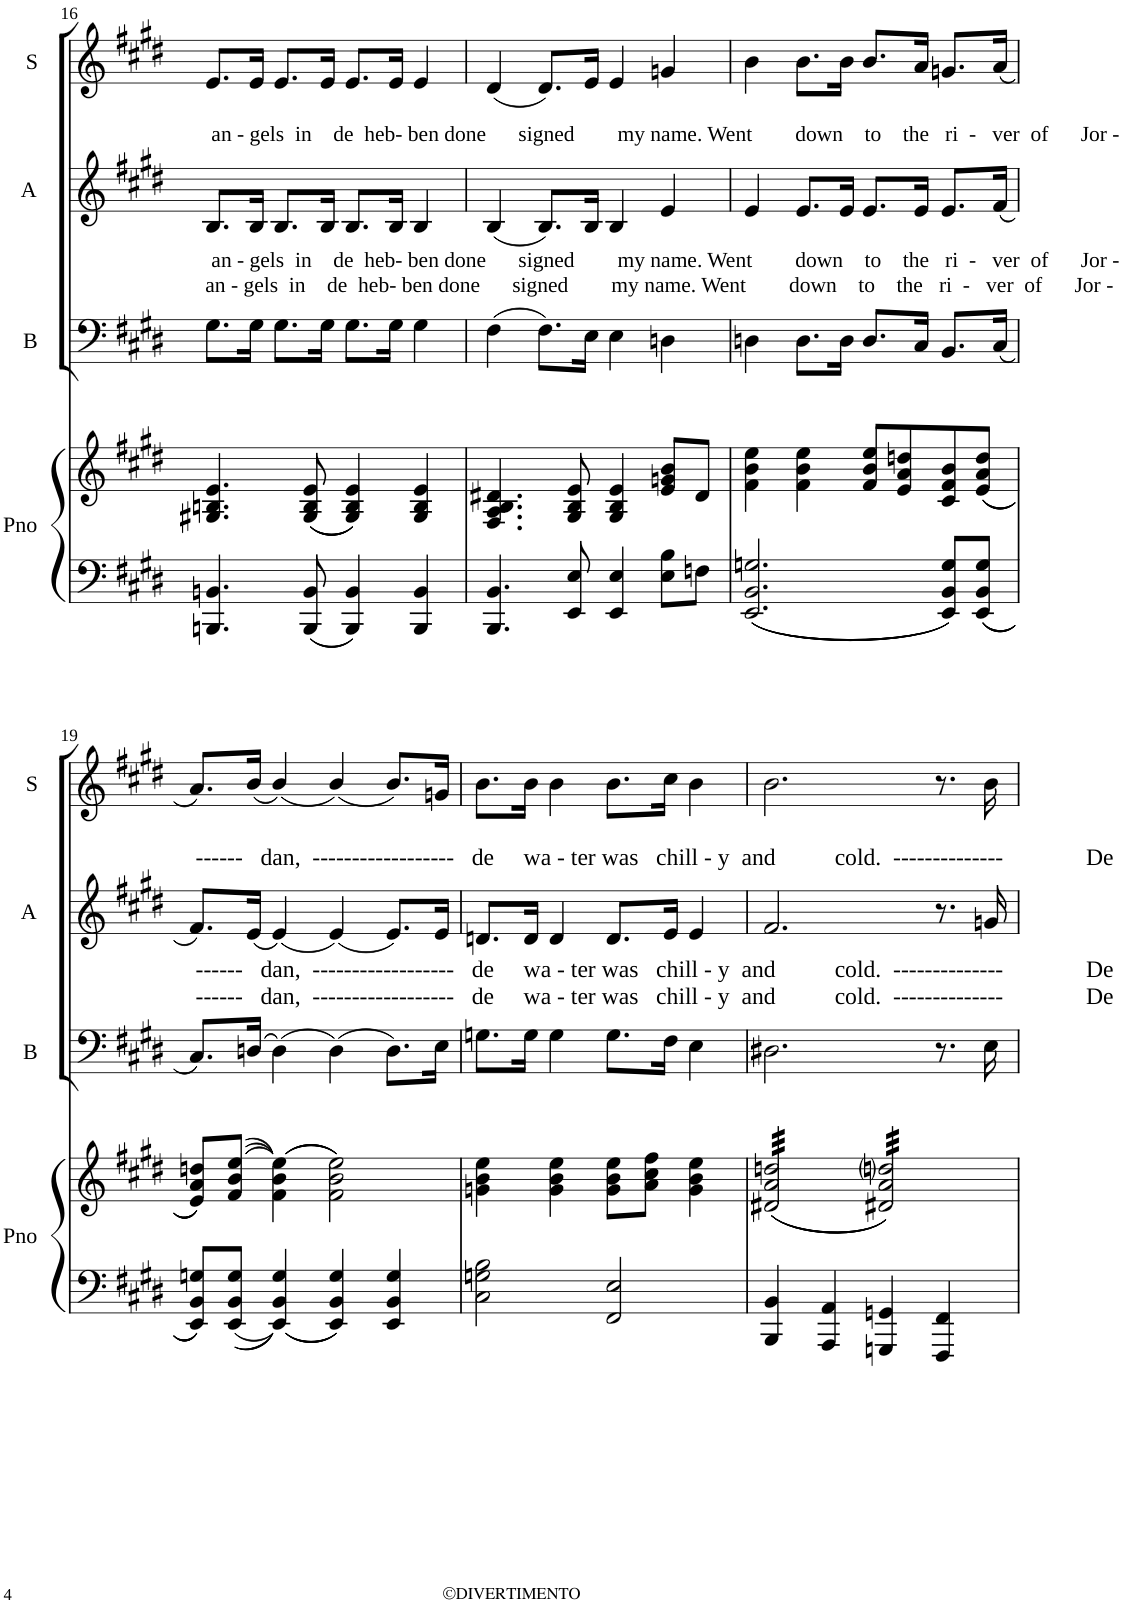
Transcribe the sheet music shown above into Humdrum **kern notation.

**kern	**kern	**kern	**kern	**kern
*part4	*part4	*part3	*part2	*part1
*staff5	*staff4	*staff3	*staff2	*staff1
*I"Piano	*	*I"Basse	*I"Alto	*I"Soprano
*I'Pno	*	*I'B	*I'A	*I'S
!!LO:PB:g=z
*clefF4	*clefG2	*clefF4	*clefG2	*clefG2
*k[f#c#g#d#]	*k[f#c#g#d#]	*k[f#c#g#d#]	*k[f#c#g#d#]	*k[f#c#g#d#]
*E:	*E:	*E:	*E:	*E:
*M4/4	*M4/4	*M4/4	*M4/4	*M4/4
=16	=16	=16	=16	=16
!	!	!	!LO:TX:a:t=an - gels  in    de  heb- ben done      signed        my name. Went        down    to    the   ri  -   ver  of      Jor -	!
!	!	!LO:TX:a:t=an - gels  in    de  heb- ben done      signed        my name. Went        down    to    the   ri  -   ver  of      Jor -	!	!
!	!	!LO:TX:a:t=an - gels  in    de  heb- ben done      signed        my name. Went        down    to    the   ri  -   ver  of      Jor -	!	!
4.BBBn/ 4.BBn/	4.G#X/ 4.Bn/ 4.e/	8.G#\L	8.B/L	8.e/L
.	.	16G#\Jk	16B/Jk	16e/Jk
.	.	8.G#\L	8.B/L	8.e/L
8BBB/ 8BB/	(((8G#/ 8B/ 8e/	.	.	.
.	.	16G#\Jk	16B/Jk	16e/Jk
4BBB/ 4BB/	4G#/ 4B/ 4e/)))	8.G#\L	8.B/L	8.e/L
.	.	16G#\Jk	16B/Jk	16e/Jk
4BBB/ 4BB/	4G#/ 4B/ 4e/	4G#\	4B/	4e/
=17	=17	=17	=17	=17
4.BBB/ 4.BB/	4.F#/ 4.A/ 4.B/ 4.d#X/	(4F#\	(4B/	(4d#/
.	.	8.F#\L)	8.B/L)	8.d#/L)
8EE/ 8E/	8G#/ 8B/ 8e/	.	.	.
.	.	16E\Jk	16B/Jk	16e/Jk
4EE/ 4E/	4G#/ 4B/ 4e/	4E\	4B/	4e/
8E\ 8B\L	8e/ 8gn/ 8b/L	4Dn\	4e/	4gn/
8Fn\J	8d#/J	.	.	.
=18	=18	=18	=18	=18
2.EE/ 2.BB/ 2.Gn/	4f#\ 4b\ 4ee\	4Dn\	4e/	4b\
.	4f#\ 4b\ 4ee\	8.D\L	8.e/L	8.b\L
.	.	16D\Jk	16e/Jk	16b\Jk
.	8f#/ 8b/ 8ee/L	8.D/L	8.e/L	8.b/L
.	8e/ 8a/ 8ddn/	.	.	.
.	.	16C#/Jk	16e/Jk	16a/Jk
8EE/ 8BB/ 8G/L	8c#/ 8f#/ 8b/	8.BB/L	8.e/L	8.gn/L
8EE/ 8BB/ 8G/J	(((8e/ 8a/ 8dd/J	.	.	.
.	.	(16C#/Jk	(16f#/Jk	(16a/Jk
!!LO:LB:g=z
=19	=19	=19	=19	=19
!	!	!	!LO:TX:a:t=------   dan,  ------------------   de     wa - ter was   chill - y  and          cold.  --------------              De	!
!	!	!LO:TX:a:t=------   dan,  ------------------   de     wa - ter was   chill - y  and          cold.  --------------              De	!	!
!	!	!LO:TX:a:t=------   dan,  ------------------   de     wa - ter was   chill - y  and          cold.  --------------              De	!	!
8EE/ 8BB/ 8Gn/L	8e/ 8a/ 8ddn/L)))	8.C#/L)	8.f#/L)	8.a/L)
8EE/ 8BB/ 8G/J	(((8f#/ 8b/ 8ee/J	.	.	.
.	.	(16Dn/Jk	(16e/Jk	(16b/Jk
4EE/ 4BB/ 4G/	(((4f#\ 4b\ 4ee\)))	(4D\)	(4e/)	(4b/)
4EE/ 4BB/ 4G/	2f#\ 2b\ 2ee\)))	(4D\)	(4e/)	(4b/)
4EE/ 4BB/ 4G/	.	8.D\L)	8.e/L)	8.b/L)
.	.	16E\Jk	16e/Jk	16gn/Jk
=20	=20	=20	=20	=20
2C#\ 2Gn\ 2B\	4gn\ 4b\ 4ee\	8.Gn\L	8.dn/L	8.b\L
.	.	16G\Jk	16d/Jk	16b\Jk
.	4g\ 4b\ 4ee\	4G\	4d/	4b\
2FF#/ 2E/	8g\ 8b\ 8ee\L	8.G\L	8.d/L	8.b\L
.	8a\ 8cc#\ 8ff#\J	.	.	.
.	.	16F#\Jk	16e/Jk	16cc#\Jk
.	4g\ 4b\ 4ee\	4E\	4e/	4b\
=21	=21	=21	=21	=21
*	*tremolo	*	*	*
4BBB/ 4BB/	(((32d#X/ 32a/ 32ddn/LLL	2.D#X\	2.f#/	2.b\
.	(((32d#X/ 32a/ 32ddn/	.	.	.
.	(((32d#X/ 32a/ 32ddn/	.	.	.
.	(((32d#X/ 32a/ 32ddn/	.	.	.
.	(((32d#X/ 32a/ 32ddn/	.	.	.
.	(((32d#X/ 32a/ 32ddn/	.	.	.
.	(((32d#X/ 32a/ 32ddn/	.	.	.
.	(((32d#X/ 32a/ 32ddn/	.	.	.
4AAA/ 4AA/	(((32d#X/ 32a/ 32ddn/	.	.	.
.	(((32d#X/ 32a/ 32ddn/	.	.	.
.	(((32d#X/ 32a/ 32ddn/	.	.	.
.	(((32d#X/ 32a/ 32ddn/	.	.	.
.	(((32d#X/ 32a/ 32ddn/	.	.	.
.	(((32d#X/ 32a/ 32ddn/	.	.	.
.	(((32d#X/ 32a/ 32ddn/	.	.	.
.	(((32d#X/ 32a/ 32ddn/JJJ	.	.	.
4GGGn/ 4GGn/	32d#X/ 32a/ 32ddni/)))LLL	.	.	.
.	32d#X/ 32a/ 32ddni/)))	.	.	.
.	32d#X/ 32a/ 32ddni/)))	.	.	.
.	32d#X/ 32a/ 32ddni/)))	.	.	.
.	32d#X/ 32a/ 32ddni/)))	.	.	.
.	32d#X/ 32a/ 32ddni/)))	.	.	.
.	32d#X/ 32a/ 32ddni/)))	.	.	.
.	32d#X/ 32a/ 32ddni/)))	.	.	.
4FFF#/ 4FF#/	32d#X/ 32a/ 32ddni/)))	8.r	8.r	8.r
.	32d#X/ 32a/ 32ddni/)))	.	.	.
.	32d#X/ 32a/ 32ddni/)))	.	.	.
.	32d#X/ 32a/ 32ddni/)))	.	.	.
.	32d#X/ 32a/ 32ddni/)))	.	.	.
.	32d#X/ 32a/ 32ddni/)))	.	.	.
.	32d#X/ 32a/ 32ddni/)))	16E\	16gn/	16b\
.	32d#X/ 32a/ 32ddni/)))JJJ	.	.	.
*	*Xtremolo	*	*	*
=	=	=	=	=
*-	*-	*-	*-	*-
